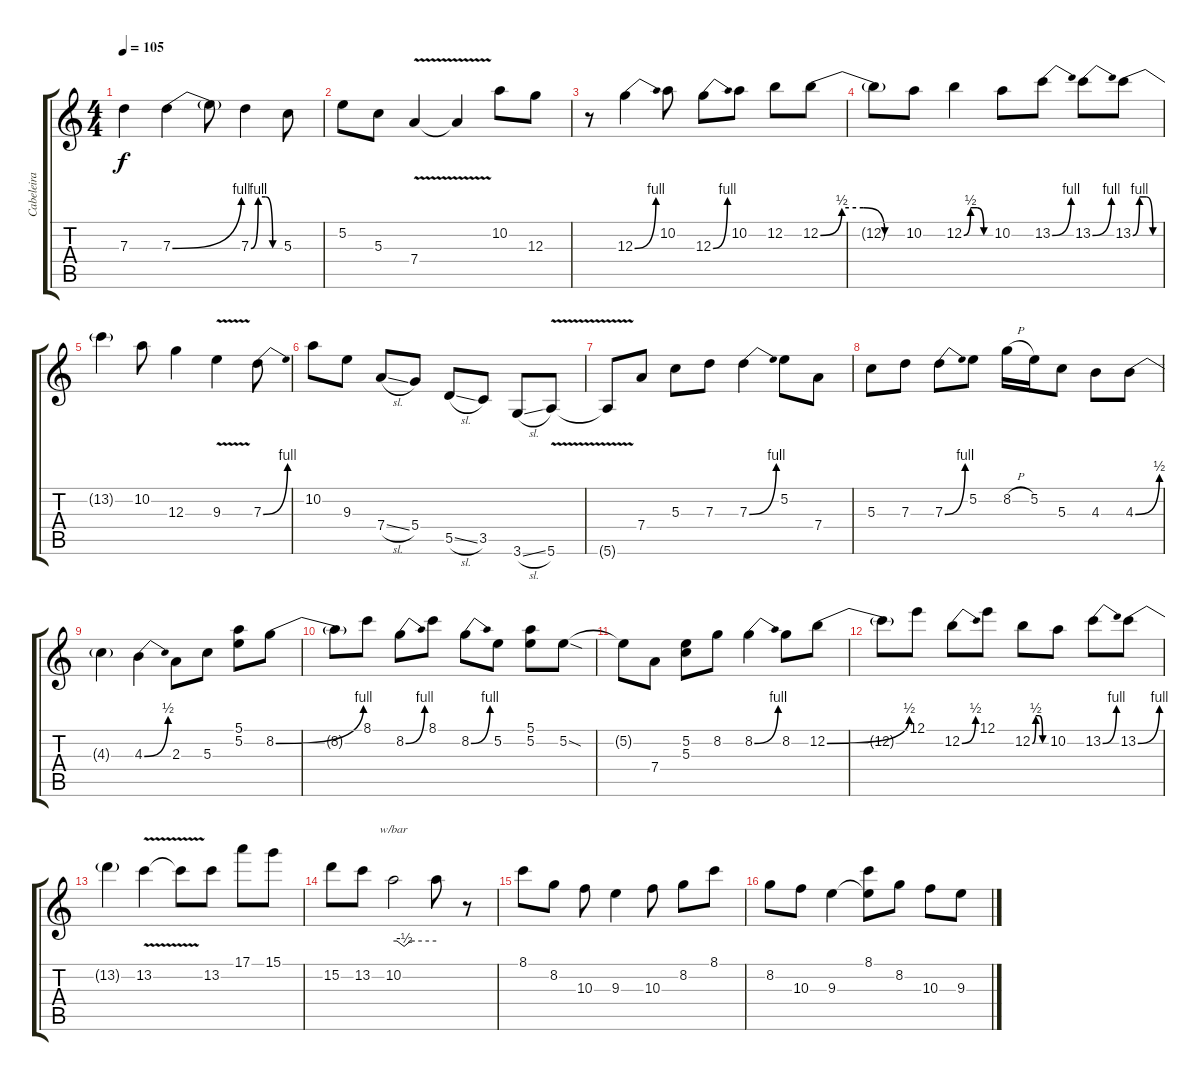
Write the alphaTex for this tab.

\track ("Cabeleira" "Cabeleira") {instrument overdrivenguitar}
\staff {score tabs}
\tuning (E4 B3 G3 D3 A2 E2) {hide}
\ts (4 4)
\tempo 105
\clef g2
\ks c
7.3{t}.4{dy f} 7.3{be (bend 0 0 60 4)}.4 7.3{t}.8 7.3{be (custom 0 0 15 4 30 4 45 0 60 0)}.4 5.3.8 |
5.2.8 5.3.8 7.4{v}.4 7.4{t}.4 10.2.8 12.3.8 |
r.8 12.3{be (bend 0 0 60 4)}.4 10.2.8 12.3{be (bend 0 0 60 4)}.8 10.2.8 12.2.8 12.2{be (custom 0 0 15 2 30 2 45 0 60 0)}.8 |
12.2{t}.8 10.2.8 12.2{be (custom 0 0 15 2 30 2 45 0 60 0)}.4 10.2.8 13.2{be (bend 0 0 60 4)}.8 13.2{be (bend 0 0 60 4)}.8 13.2{be (custom 0 0 15 4 30 4 45 0 60 0)}.8 |
13.2{t}.4 10.2.8 12.3.4 9.3{v}.4 7.3{be (bend 0 0 60 4)}.8 |
10.2.8 9.3.8 7.4{sl}.8 5.4.8 5.5{sl}.8 3.5.8 3.6{sl}.8 5.6{v}.8 |
5.6{t}.8 7.4.8 5.3.8 7.3.8 7.3{be (bend 0 0 60 4)}.4 5.2.8 7.4.8 |
5.3.8 7.3.8 7.3{be (bend 0 0 60 4)}.8 5.2.8 8.2{h}.16 5.2.16 5.3.8 4.3.8 4.3{be (bend 0 0 60 2)}.8 |
4.3{t}.4 4.3{be (bend 0 0 60 2)}.4 2.3.8 5.3.8 (5.1 5.2).8 8.2{be (bend 0 0 60 4)}.8 |
8.2{t}.8 8.1.8 8.2{be (bend 0 0 60 4)}.8 8.1.8 8.2{be (bend 0 0 60 4)}.8 5.2.8 (5.1 5.2).8 5.2{sod}.8 |
5.2{t}.8 7.4.8 (5.2 5.3).8 8.2.8 8.2{be (bend 0 0 60 4)}.4 8.2.8 12.2{be (bend 0 0 60 2)}.8 |
12.2{t}.8 12.1.8 12.2{be (bend 0 0 60 2)}.8 12.1.8 12.2{be (custom 0 0 15 2 30 2 45 0 60 0)}.8 10.2.8 13.2{be (bend 0 0 60 4)}.8 13.2{be (bend 0 0 60 4)}.8 |
13.2{t}.4 13.2{v}.4 13.2{t}.8 13.2.8 17.1.8 15.1.8 |
15.2.8 13.2.8 10.2.2{tbe (custom default 0 0 5 0 15 -2 24 0 30 0 60 0)} 10.2{t}.8 r.8 |
8.1.8{instrument electricguitarjazz} 8.2.8 10.3.8 9.3.4 10.3.8 8.2.8 8.1.8 |
8.2.8 10.3.8 9.3.4 (8.1 9.3{t}).8 8.2.8 10.3.8 9.3.8
